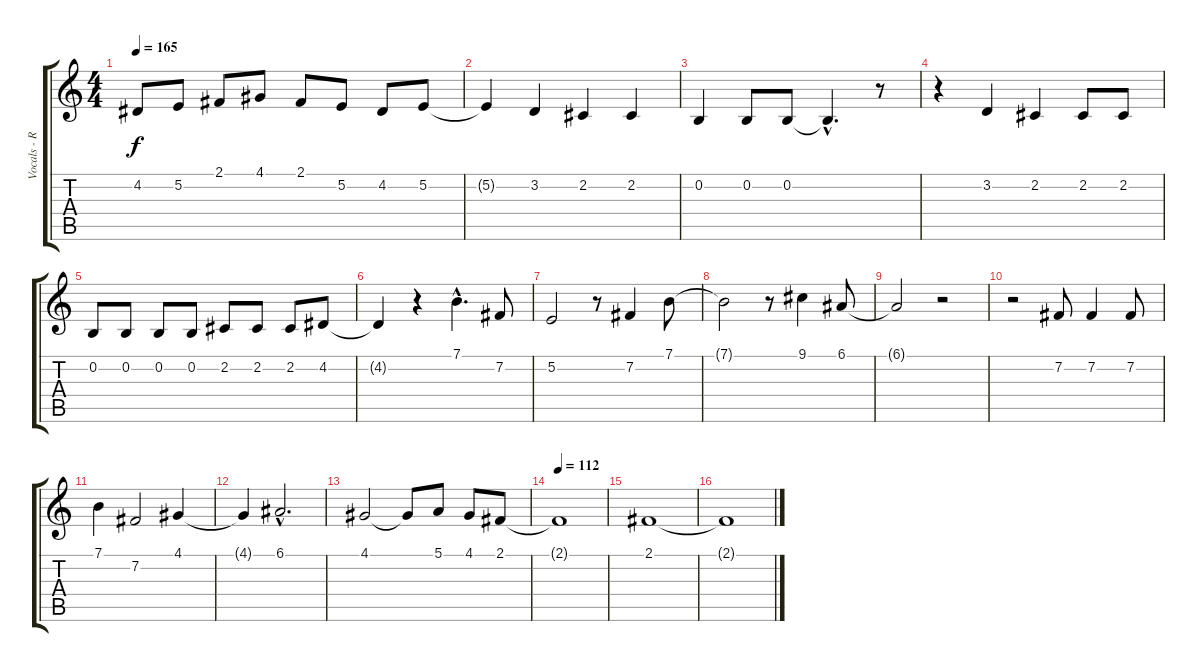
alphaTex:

\track ("Vocals - Rachel" "Vocals - R") {instrument brightacousticpiano}
\staff {score tabs}
\tuning (E4 B3 G3 D3 A2 E2) {hide}
\ts (4 4)
\tempo 165
\clef g2
\ks c
4.2.8{dy f} 5.2.8 2.1.8 4.1.8 2.1.8 5.2.8 4.2.8 5.2.8 |
5.2{t}.4 3.2.4 2.2.4 2.2.4 |
0.2.4 0.2.8 0.2.8 0.2{hac t}.4{d} r.8 |
r.4 3.2.4 2.2.4 2.2.8 2.2.8 |
0.2.8 0.2.8 0.2.8 0.2.8 2.2.8 2.2.8 2.2.8 4.2.8 |
4.2{t}.4 r.4 7.1{hac}.4{d} 7.2.8 |
5.2.2 r.8 7.2.4 7.1.8 |
7.1{t}.2 r.8 9.1.4 6.1.8 |
6.1{t}.2 r.2 |
r.2 7.2.8 7.2.4 7.2.8 |
7.1.4 7.2.2 4.1.4 |
4.1{t}.4 6.1{hac}.2{d} |
4.1.2 4.1{t}.8 5.1.8 4.1.8 2.1.8 |
\tempo 112
2.1{t}.1 |
2.1.1 |
2.1{t}.1
